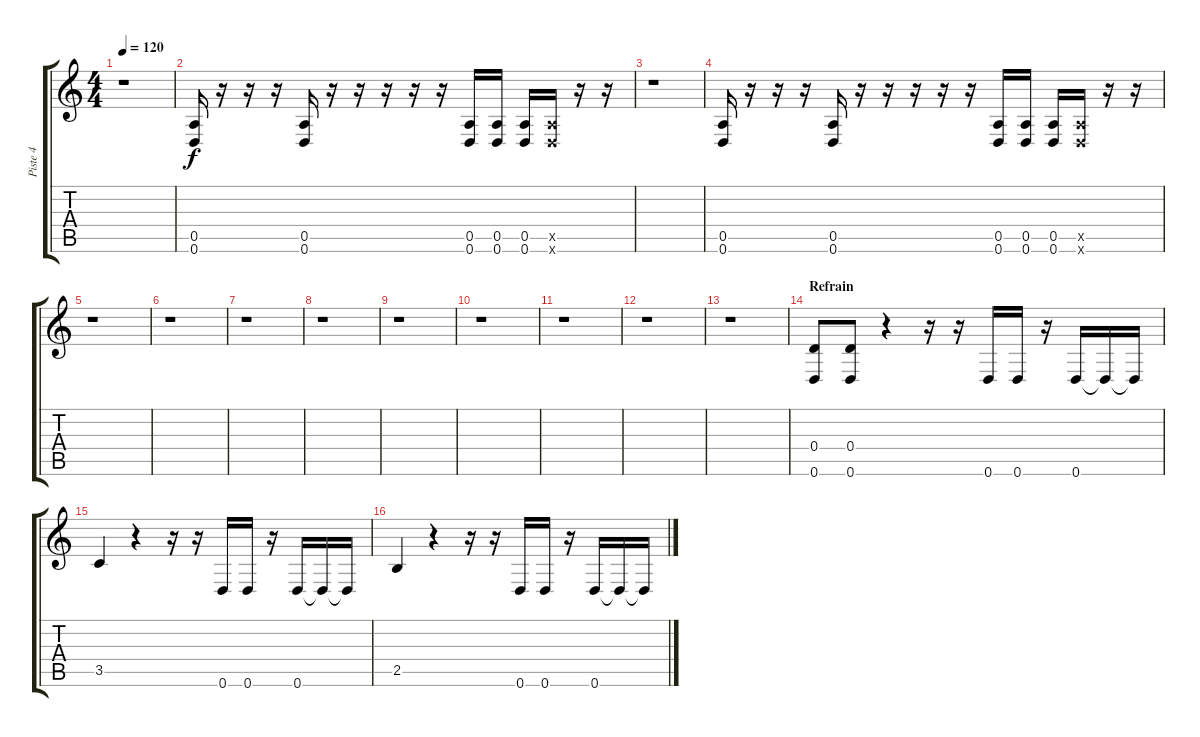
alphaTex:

\track ("Piste 4" "Piste 4") {instrument distortionguitar}
\staff {score tabs}
\tuning (E4 B3 G3 D3 A2 D2) {hide}
\ts (4 4)
\tempo 120
\clef g2
\ks c
r.1{dy f} |
(0.5 0.6).16 r.16 r.16 r.16 (0.5 0.6).16 r.16 r.16 r.16 r.16 r.16 (0.5 0.6).16 (0.5 0.6).16 (0.5 0.6).16 (0.5{x} 0.6{x}).16 r.16 r.16 |
r.1 |
(0.5 0.6).16 r.16 r.16 r.16 (0.5 0.6).16 r.16 r.16 r.16 r.16 r.16 (0.5 0.6).16 (0.5 0.6).16 (0.5 0.6).16 (0.5{x} 0.6{x}).16 r.16 r.16 |
r.1 |
r.1 |
r.1 |
r.1 |
r.1 |
r.1 |
r.1 |
r.1 |
r.1 |
\section ("" "Refrain")
(0.4 0.6).8 (0.4 0.6).8 r.4 r.16 r.16 0.6.16 0.6.16 r.16 0.6.16 0.6{t}.16 0.6{t}.16 |
3.5.4 r.4 r.16 r.16 0.6.16 0.6.16 r.16 0.6.16 0.6{t}.16 0.6{t}.16 |
2.5.4 r.4 r.16 r.16 0.6.16 0.6.16 r.16 0.6.16 0.6{t}.16 0.6{t}.16
